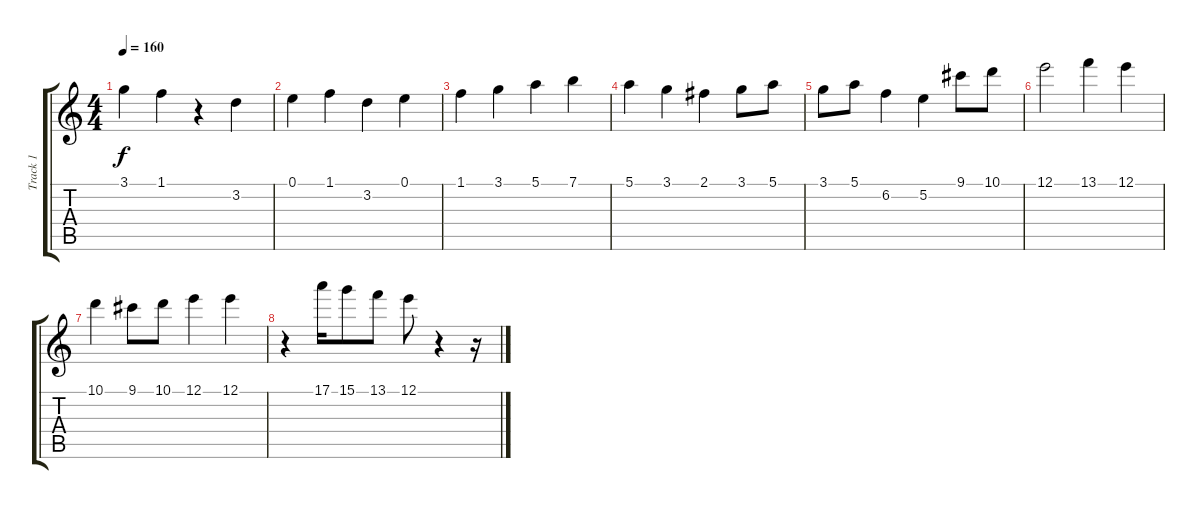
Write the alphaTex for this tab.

\track ("Track 1" "Track 1") {instrument acousticguitarsteel}
\staff {score tabs}
\tuning (E4 B3 G3 D3 A2 E2) {hide}
\ts (4 4)
\tempo 160
\clef g2
\ks c
3.1.4{dy f} 1.1.4 r.4 3.2.4 |
0.1.4 1.1.4 3.2.4 0.1.4 |
1.1.4 3.1.4 5.1.4 7.1.4 |
5.1.4 3.1.4 2.1.4 3.1.8 5.1.8 |
3.1.8 5.1.8 6.2.4 5.2.4 9.1.8 10.1.8 |
12.1.2 13.1.4 12.1.4 |
10.1.4 9.1.8 10.1.8 12.1.4 12.1.4 |
r.4 17.1.16 15.1.8 13.1.8 12.1.8 r.4 r.16
